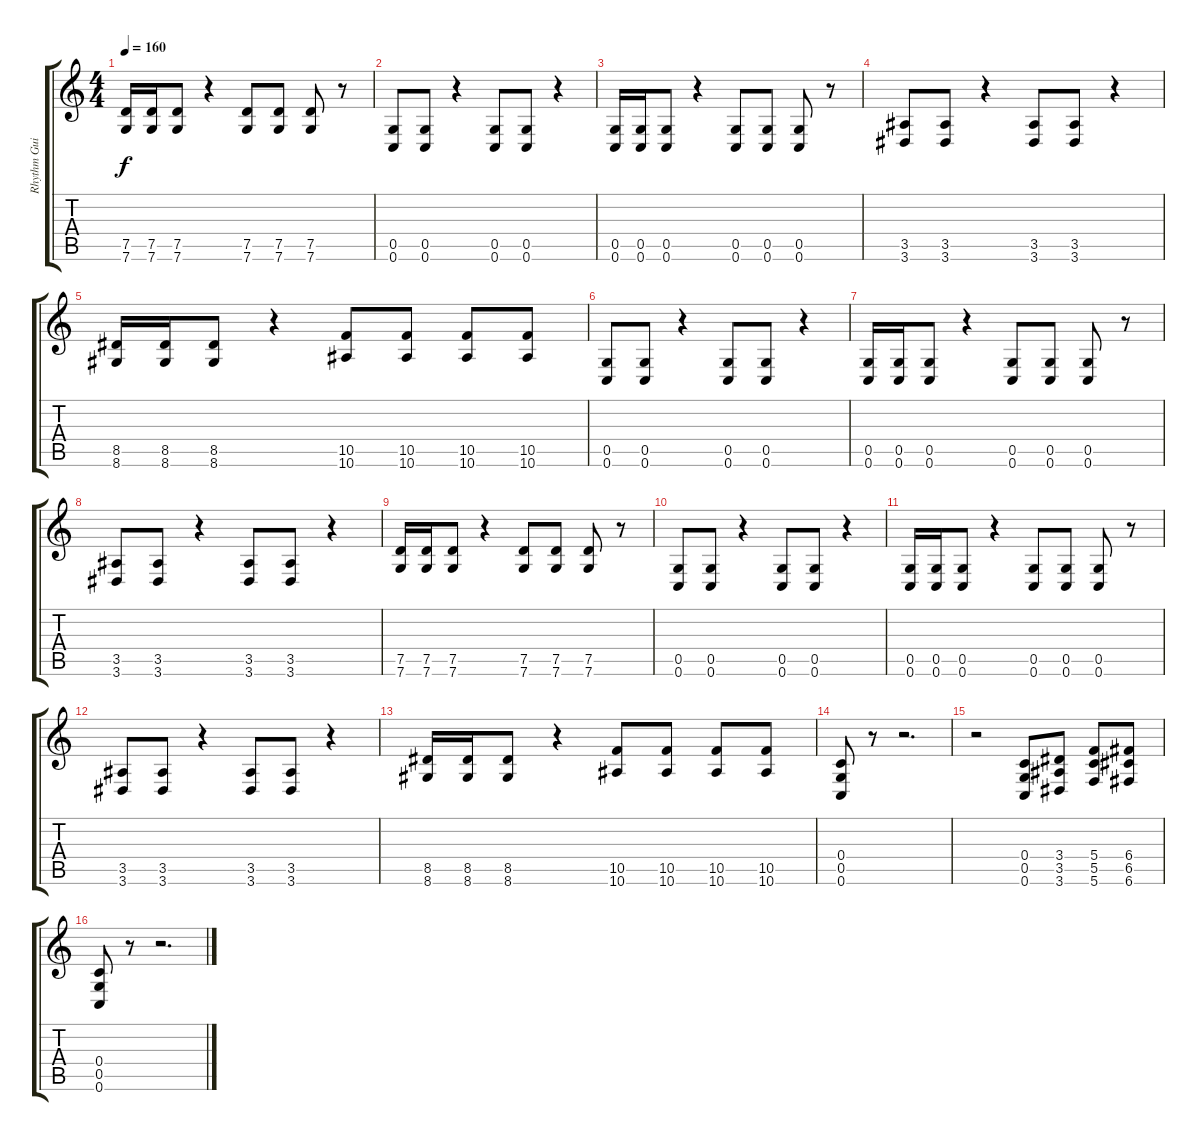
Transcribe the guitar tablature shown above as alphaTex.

\track ("Rhythm Guitar" "Rhythm Gui") {instrument distortionguitar}
\staff {score tabs}
\tuning (D4 A3 F3 C3 G2 C2) {hide}
\ts (4 4)
\tempo 160
\clef g2
\ks c
(7.5 7.6).16{dy f} (7.5 7.6).16 (7.5 7.6).8 r.4 (7.5 7.6).8 (7.5 7.6).8 (7.5 7.6).8 r.8 |
(0.5 0.6).8 (0.5 0.6).8 r.4 (0.5 0.6).8 (0.5 0.6).8 r.4 |
(0.5 0.6).16 (0.5 0.6).16 (0.5 0.6).8 r.4 (0.5 0.6).8 (0.5 0.6).8 (0.5 0.6).8 r.8 |
(3.5 3.6).8 (3.5 3.6).8 r.4 (3.5 3.6).8 (3.5 3.6).8 r.4 |
(8.5 8.6).16 (8.5 8.6).16 (8.5 8.6).8 r.4 (10.5 10.6).8 (10.5 10.6).8 (10.5 10.6).8 (10.5 10.6).8 |
(0.5 0.6).8 (0.5 0.6).8 r.4 (0.5 0.6).8 (0.5 0.6).8 r.4 |
(0.5 0.6).16 (0.5 0.6).16 (0.5 0.6).8 r.4 (0.5 0.6).8 (0.5 0.6).8 (0.5 0.6).8 r.8 |
(3.5 3.6).8 (3.5 3.6).8 r.4 (3.5 3.6).8 (3.5 3.6).8 r.4 |
(7.5 7.6).16 (7.5 7.6).16 (7.5 7.6).8 r.4 (7.5 7.6).8 (7.5 7.6).8 (7.5 7.6).8 r.8 |
(0.5 0.6).8 (0.5 0.6).8 r.4 (0.5 0.6).8 (0.5 0.6).8 r.4 |
(0.5 0.6).16 (0.5 0.6).16 (0.5 0.6).8 r.4 (0.5 0.6).8 (0.5 0.6).8 (0.5 0.6).8 r.8 |
(3.5 3.6).8 (3.5 3.6).8 r.4 (3.5 3.6).8 (3.5 3.6).8 r.4 |
(8.5 8.6).16 (8.5 8.6).16 (8.5 8.6).8 r.4 (10.5 10.6).8 (10.5 10.6).8 (10.5 10.6).8 (10.5 10.6).8 |
(0.4 0.5 0.6).8 r.8 r.2{d} |
r.2 (0.4 0.5 0.6).8 (3.4 3.5 3.6).8 (5.4 5.5 5.6).8 (6.4 6.5 6.6).8 |
(0.4 0.5 0.6).8 r.8 r.2{d}
